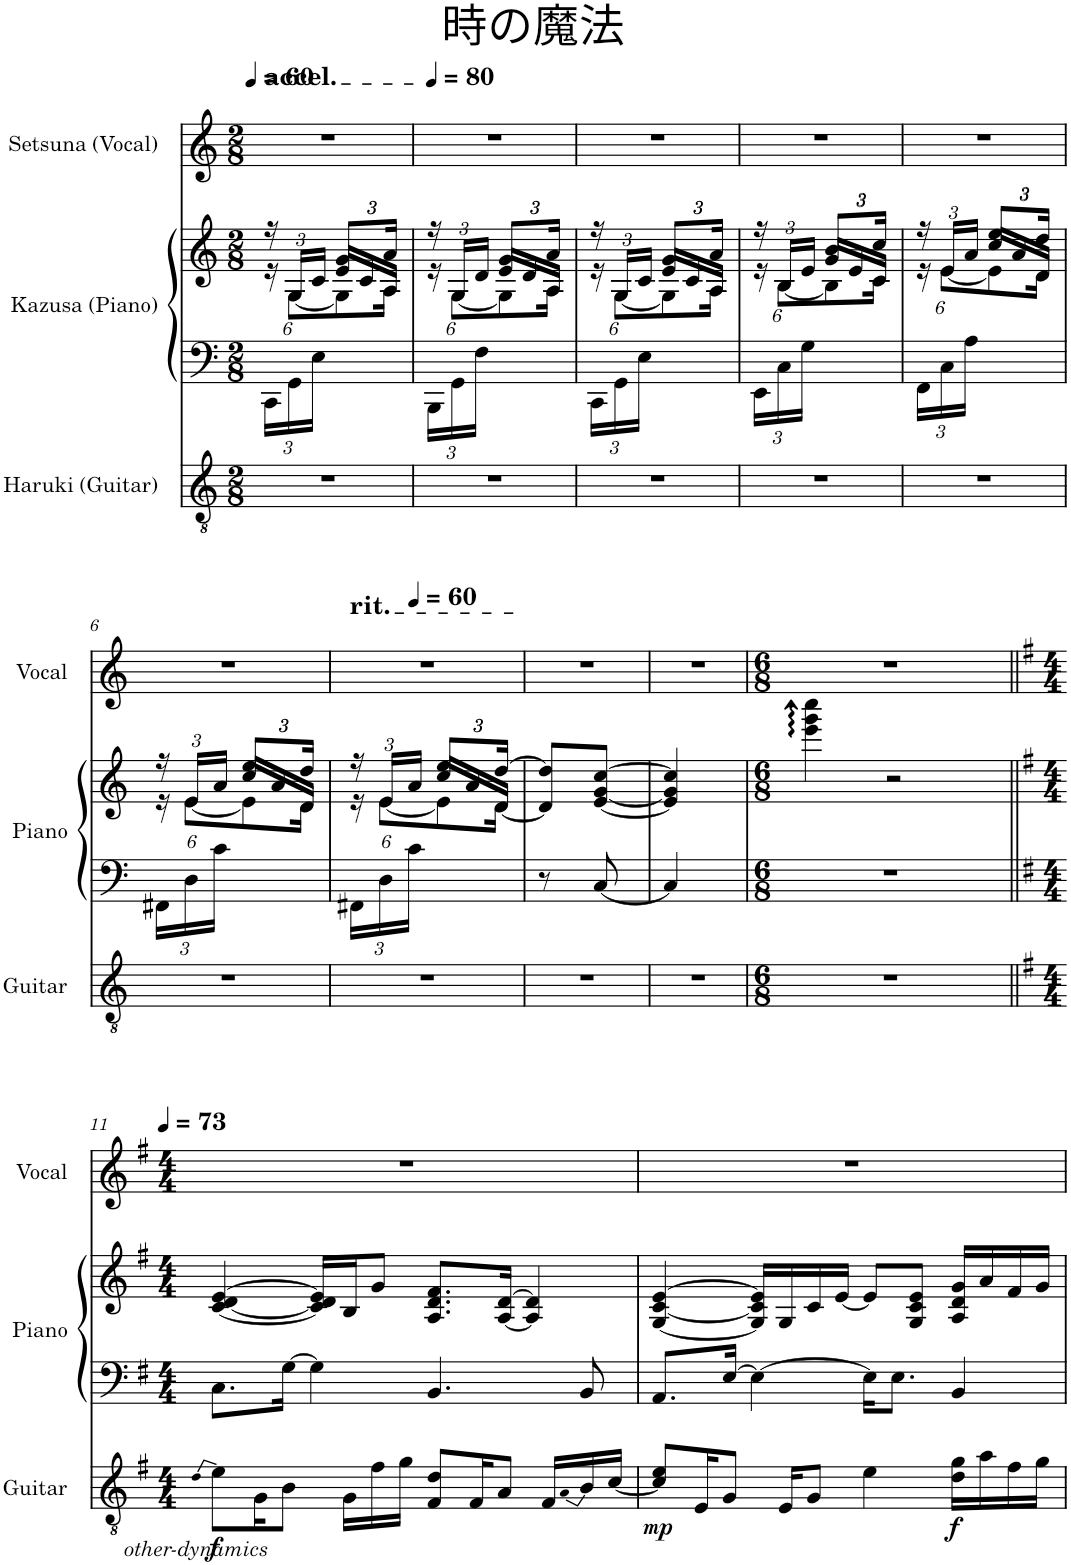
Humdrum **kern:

**kern	**dynam	**kern	**kern	**kern
*part3	*part3	*part2	*part2	*part1
*staff4	*staff4	*staff3	*staff2	*staff1
*I"Haruki (Guitar)	*	*I"Kazusa (Piano)	*	*I"Setsuna (Vocal)
*I'Guitar	*	*I'Piano	*	*I'Vocal
*clefGv2	*	*clefF4	*clefG2	*clefG2
*k[]	*	*k[]	*k[]	*k[]
*M2/8	*	*M2/8	*M2/8	*M2/8
*MM60	*	*MM60	*MM60	*MM60
*	*	*Xbrackettup	*Xbrackettup	*
=1	=1	=1	=1	=1
*	*	*	*^	*
*	*	*	*	*^	*
!	!	!	!	!	!	!LO:TX:a:t=accel.
4r	.	24CC\LL	24r	24r	8ryy	4r
.	.	24GG\	24G/LL	[12G\L	.	.
.	.	24E\JJ	24c/JJ	.	.	.
.	.	8ryy	12g/L	12G\]	24e/LL	.
.	.	.	.	.	24c/	.
.	.	.	24a/Jk	24A\Jk	24A/JJ	.
=2	=2	=2	=2	=2	=2	=2
*	*	*	*	*	*	*MM80
4r	.	24BBB\LL	24r	24r	8ryy	4r
.	.	24GG\	24G/LL	[12G\L	.	.
.	.	24F\JJ	24d/JJ	.	.	.
.	.	8ryy	12g/L	12G\]	24e/LL	.
.	.	.	.	.	24d/	.
.	.	.	24a/Jk	24A\Jk	24A/JJ	.
=3	=3	=3	=3	=3	=3	=3
4r	.	24CC\LL	24r	24r	8ryy	4r
.	.	24GG\	24G/LL	[12G\L	.	.
.	.	24E\JJ	24c/JJ	.	.	.
.	.	8ryy	12g/L	12G\]	24e/LL	.
.	.	.	.	.	24c/	.
.	.	.	24a/Jk	24A\Jk	24A/JJ	.
=4	=4	=4	=4	=4	=4	=4
4r	.	24EE\LL	24r	24r	8ryy	4r
.	.	24C\	24B/LL	[12B\L	.	.
.	.	24G\JJ	24e/JJ	.	.	.
.	.	8ryy	12b/L	12B\]	24g/LL	.
.	.	.	.	.	24e/	.
.	.	.	24cc/Jk	24c\Jk	24c/JJ	.
=5	=5	=5	=5	=5	=5	=5
4r	.	24FF\LL	24r	24r	8ryy	4r
.	.	24C\	24e/LL	[12e\L	.	.
.	.	24A\JJ	24a/JJ	.	.	.
.	.	8ryy	12ee/L	12e\]	24cc/LL	.
.	.	.	.	.	24a/	.
.	.	.	24dd/Jk	24d\Jk	24d/JJ	.
!!LO:LB:g=z
=6	=6	=6	=6	=6	=6	=6
4r	.	24FF#X\LL	24r	24r	8ryy	4r
.	.	24D\	24e/LL	[12e\L	.	.
.	.	24c\JJ	24a/JJ	.	.	.
.	.	8ryy	12ee/L	12e\]	24cc/LL	.
.	.	.	.	.	24a/	.
.	.	.	24dd/Jk	24d\Jk	24d/JJ	.
=7	=7	=7	=7	=7	=7	=7
!	!	!	!	!	!	!LO:TX:a:t=rit.
*	*	*	*	*	*	*^
4r	.	24FF#X\LL	24r	24r	8ryy	4r	12ryy
.	.	24D\	24e/LL	[12e\L	.	.	.
*	*	*	*	*	*	*MM60	*
.	.	24c\JJ	24a/JJ	.	.	.	6ryy
.	.	8ryy	12ee/L	12e\]	24cc/LL	.	.
.	.	.	.	.	24a/	.	.
.	.	.	[24dd/Jk	24d\Jk	[24d/JJ	.	.
*	*	*	*v	*v	*v	*	*
*	*	*	*	*v	*v
=8	=8	=8	=8	=8
4r	.	8r	8d/] 8dd/]L	4r
.	.	[8C/	[8e/ [8g/ [8cc/J	.
=9	=9	=9	=9	=9
4r	.	4C/]	4e/] 4g/] 4cc/]	4r
=10	=10	=10	=10	=10
*M6/8	*	*M6/8	*M6/8	*M6/8
2.r	.	2.r	4eee\ 4ggg\ 4cccc\	2.r
.	.	.	2r	.
!!LO:LB:g=z
=11||	=11||	=11||	=11||	=11||
*k[f#]	*	*k[f#]	*k[f#]	*k[f#]
*M4/4	*	*M4/4	*M4/4	*M4/4
*	*	*	*	*MM73
qd	.	.	.	.
!	!LO:DY:b	!	!	!
!	!LO:DY:n=1:b	!	!	!
8e\L	f other-dynamics	8.C\L	[4c/ [4d/ [4e/	1r
16G\K	.	.	.	.
8B\J	.	[16G\Jk	.	.
.	.	4G\]	16c/] 16d/] 16e/]LL	.
16G\LL	.	.	16B/J	.
16f#\	.	.	8g/J	.
16g\JJ	.	.	.	.
8F#/ 8d/L	.	4.BB/	8.A/ 8.d/ 8.f#/L	.
16F#/K	.	.	.	.
8A/J	.	.	[16A/ [16d/Jk	.
.	.	.	4A/] 4d/]	.
16F#/LL	.	.	.	.
qA	.	.	.	.
16B/	.	8BB/	.	.
[16c/JJ	.	.	.	.
=12	=12	=12	=12	=12
!	!LO:DY:b	!	!	!
8c/] 8e/L	mp	8.AA/L	[4G/ [4c/ [4e/	1r
16E/K	.	.	.	.
8G/J	.	[16E/Jk	.	.
.	.	4E\_	16G/] 16c/] 16e/]LL	.
16E/KL	.	.	16G/	.
8G/J	.	.	16c/	.
.	.	.	[16e/JJ	.
4e\	.	16E\KL]	8e/L]	.
.	.	8.E\J	.	.
.	.	.	8G/ 8c/ 8e/J	.
!	!LO:DY:b	!	!	!
16d\ 16g\LL	f	4BB/	16A/ 16d/ 16g/LL	.
16a\	.	.	16a/	.
16f#\	.	.	16f#/	.
16g\JJ	.	.	16g/JJ	.
=	=	=	=	=
*-	*-	*-	*-	*-
